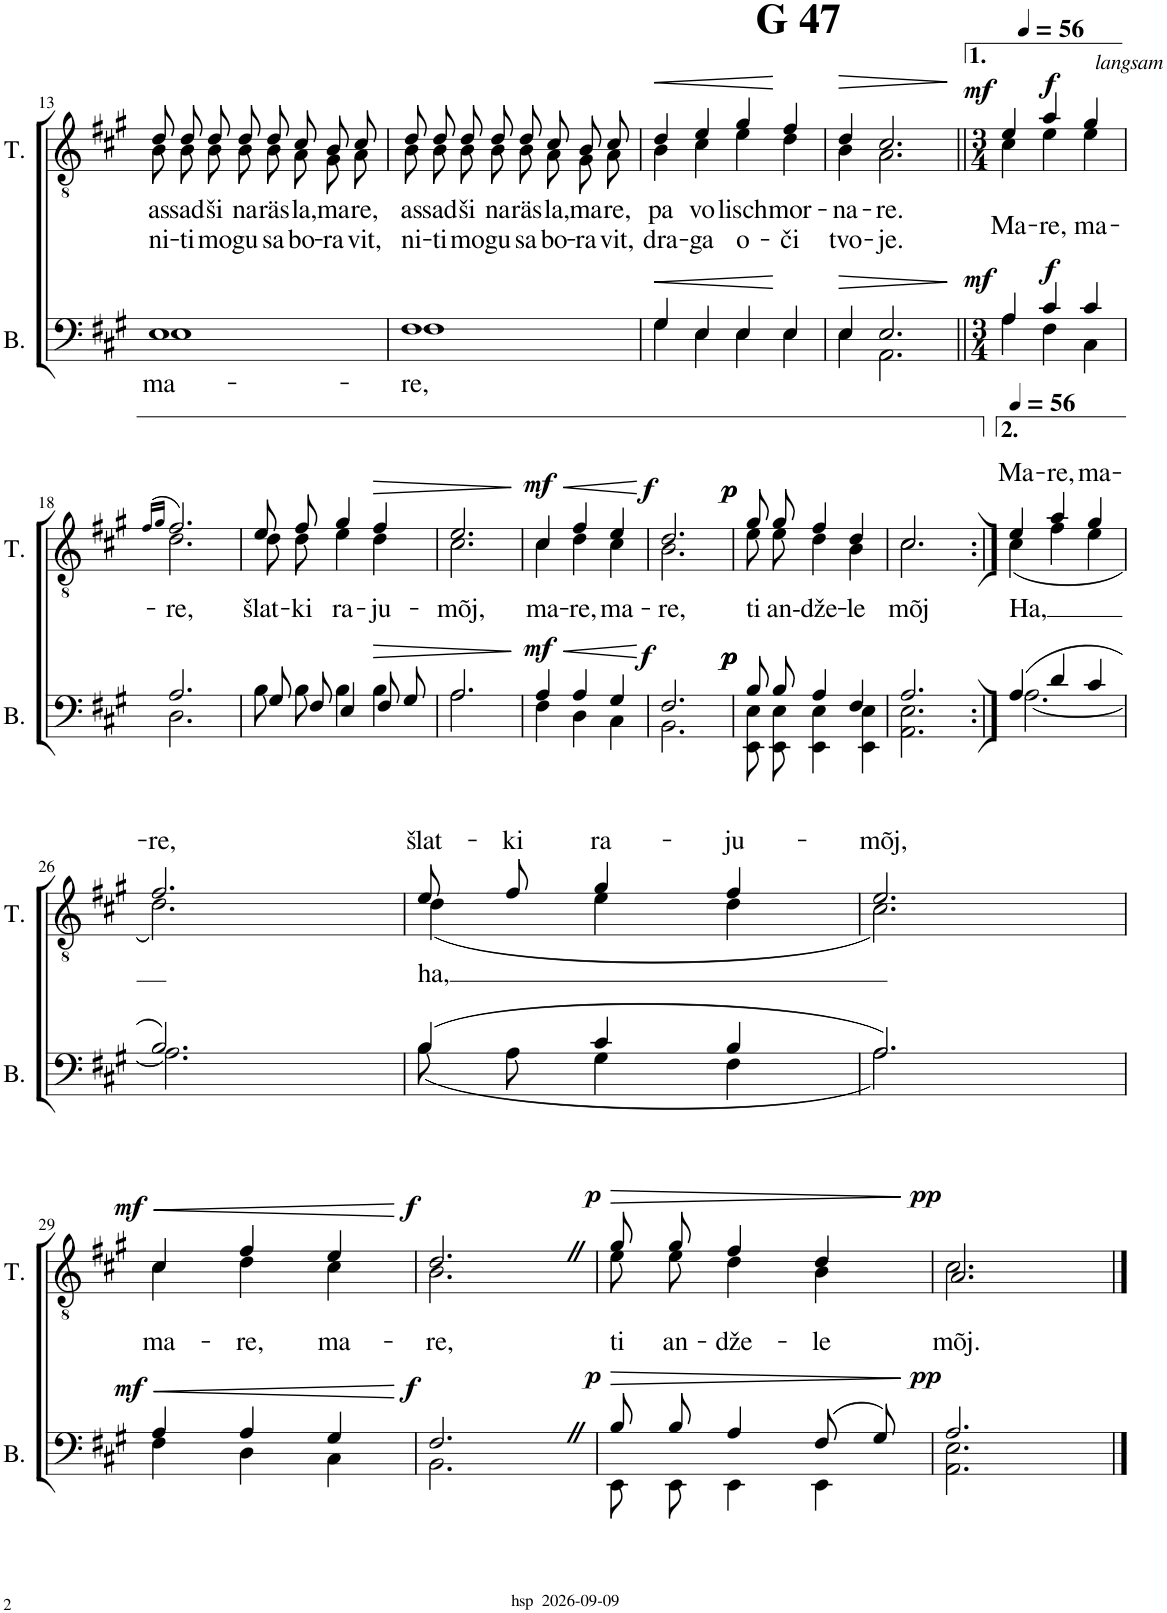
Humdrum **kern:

**kern	**text	**dynam	**kern	**text	**text	**dynam
*part2	*part2	*part2	*part1	*part1	*part1	*part1
*staff2	*staff2	*staff2	*staff1	*staff1	*staff1	*staff1
*I"Bas	*	*	*I"Tenor	*	*	*
*I'B.	*	*	*I'T.	*	*	*
!!LO:PB:g=z
*clefF4	*	*	*clefGv2	*	*	*
*k[f#c#g#]	*	*	*k[f#c#g#]	*	*	*
*M4/4	*	*	*M4/4	*	*	*
*met(c)	*	*	*met(c)	*	*	*
=13	=13	=13	=13	=13	=13	=13
*^	*	*	*	*	*	*
!	!	!LO:LY:b	!	!	!LO:LY:b	!LO:LY:b	!
*	*	*	*	*^	*	*	*
1E	1E	ma-	.	8d/	8B\	as-	ni-	.
!	!	!	!	!	!	!LO:LY:b	!LO:LY:b	!
.	.	.	.	8d/	8B\	-sad	-ti	.
!	!	!	!	!	!	!LO:LY:b	!LO:LY:b	!
.	.	.	.	8d/	8B\	ši	mo-	.
!	!	!	!	!	!	!LO:LY:b	!LO:LY:b	!
.	.	.	.	8d/	8B\	na-	-gu	.
!	!	!	!	!	!	!LO:LY:b	!LO:LY:b	!
.	.	.	.	8d/	8B\	-räs-	sa-	.
!	!	!	!	!	!	!LO:LY:b	!LO:LY:b	!
.	.	.	.	8c#/	8A\	-la,	-bo-	.
!	!	!	!	!	!	!LO:LY:b	!LO:LY:b	!
.	.	.	.	8B/	8G#\	ma-	-ra-	.
!	!	!	!	!	!	!LO:LY:b	!LO:LY:b	!
.	.	.	.	8c#/	8A\	-re,	-vit,	.
=14	=14	=14	=14	=14	=14	=14	=14	=14
!	!	!LO:LY:b	!	!	!	!LO:LY:b	!LO:LY:b	!
1F#	1F#	-re,	.	8d/	8B\	as-	ni-	.
!	!	!	!	!	!	!LO:LY:b	!LO:LY:b	!
.	.	.	.	8d/	8B\	-sad	-ti	.
!	!	!	!	!	!	!LO:LY:b	!LO:LY:b	!
.	.	.	.	8d/	8B\	ši	mo-	.
!	!	!	!	!	!	!LO:LY:b	!LO:LY:b	!
.	.	.	.	8d/	8B\	na-	-gu	.
!	!	!	!	!	!	!LO:LY:b	!LO:LY:b	!
.	.	.	.	8d/	8B\	-räs-	sa-	.
!	!	!	!	!	!	!LO:LY:b	!LO:LY:b	!
.	.	.	.	8c#/	8A\	-la,	-bo-	.
!	!	!	!	!	!	!LO:LY:b	!LO:LY:b	!
.	.	.	.	8B/	8G#\	ma-	-ra-	.
!	!	!	!	!	!	!LO:LY:b	!LO:LY:b	!
.	.	.	.	8c#/	8A\	-re,	-vit,	.
=15	=15	=15	=15	=15	=15	=15	=15	=15
!	!	!	!LO:HP:b	!	!	!LO:LY:b	!LO:LY:b	!LO:HP:b
4G#/	4G#\	.	<	4d/	4B\	pa	dra-	<
!	!	!	!	!	!	!LO:LY:b	!LO:LY:b	!
4E/	4E\	.	.	4e/	4c#\	vo-	-ga	.
!	!	!	!	!	!	!LO:LY:b	!LO:LY:b	!
4E/	4E\	.	.	4g#/	4e\	-lisch	o-	.
!	!	!	!	!LO:TX:a:B:t=G 47	!	!	!	!
!	!	!	!	!	!	!LO:LY:b	!LO:LY:b	!
4E/	4E\	.	[	4f#/	4d\	mor-	-či	[
=16	=16	=16	=16	=16	=16	=16	=16	=16
!	!	!	!LO:HP:b	!	!	!LO:LY:b	!LO:LY:b	!LO:HP:b
4E/	4E\	.	>	4d/	4B\	-na-	tvo-	>
!	!	!	!	!	!	!LO:LY:b	!LO:LY:b	!
2.E/	2.AA\	.	.	2.c#/	2.A\	-re.	-je.	.
*v	*v	*	*	*	*	*	*	*
*	*	*	*v	*v	*	*	*
.	.	]	.	.	.	]
=17||	=17||	=17||	=17||	=17||	=17||	=17||
*M3/4	*	*	*M3/4	*	*	*
*	*	*	*MM56	*	*	*
*^	*	*	*^	*	*	*
!	!	!	!LO:DY:a	!	!	!LO:LY:b	!	!LO:DY:a
4A/	4A\	.	mf	4e/	4c#\	Ma-	.	mf
!	!	!	!	!LO:TX:a:i:t=langsam	!	!	!	!
!	!	!	!LO:DY:a	!	!	!LO:LY:b	!	!LO:DY:a
4c#/	4F#\	.	f	4a/	4e\	-re,	.	f
!	!	!	!	!	!	!LO:LY:b	!	!
4c#/	4C#\	.	.	4g#/	4e\	ma-	.	.
!!LO:LB:g=z	!!
=18	=18	=18	=18	=18	=18	=18	=18	=18
.	.	.	.	(>16qf#/LL	.	.	.	.
.	.	.	.	16qg#/JJ	.	.	.	.
!	!	!	!	!	!	!LO:LY:b	!	!
2.A/	2.D\	.	.	2.f#/)	2.d\	-re,	.	.
=19	=19	=19	=19	=19	=19	=19	=19	=19
!	!	!	!	!	!	!LO:LY:b	!	!
8G#/L	8B\L	.	.	8e/	8d\	šlat-	.	.
!	!	!	!	!	!	!LO:LY:b	!	!
8F#/J	8B\J	.	.	8f#/	8d\	-ki	.	.
!	!	!	!	!	!	!LO:LY:b	!	!
4E/	4B\	.	.	4g#/	4e\	ra-	.	.
!	!	!	!LO:HP:b	!	!	!LO:LY:b	!	!LO:HP:b
8F#/L	4B\	.	>	4f#/	4d\	-ju-	.	>
8G#/J	.	.	.	.	.	.	.	.
=20	=20	=20	=20	=20	=20	=20	=20	=20
!	!	!	!	!	!	!LO:LY:b	!	!
2.A/	2.A\	.	.	2.e/	2.c#\	-mõj,	.	.
*v	*v	*	*	*	*	*	*	*
*	*	*	*v	*v	*	*	*
.	.	]	.	.	.	]
=21	=21	=21	=21	=21	=21	=21
!	!	!LO:HP:b	!	!LO:LY:b	!	!LO:HP:b
*^	*	*	*^	*	*	*
!	!	!	!LO:DY:n=1:a	!	!	!	!	!LO:DY:n=1:a
4A/	4F#\	.	< mf	4c#/	4c#\	ma-	.	< mf
!	!	!	!	!	!	!LO:LY:b	!	!
4A/	4D\	.	.	4f#/	4d\	-re,	.	.
!	!	!	!	!	!	!LO:LY:b	!	!
4G#/	4C#\	.	.	4e/	4c#\	ma-	.	.
*v	*v	*	*	*	*	*	*	*
*	*	*	*v	*v	*	*	*
.	.	[	.	.	.	[
=22	=22	=22	=22	=22	=22	=22
*^	*	*	*^	*	*	*
!	!	!	!LO:DY:a	!	!	!LO:LY:b	!	!LO:DY:a
2.F#/	2.BB\	.	f	2.d/	2.B\	-re,	.	f
=23	=23	=23	=23	=23	=23	=23	=23	=23
!	!	!	!LO:DY:a	!	!	!LO:LY:b	!	!
!	!	!	!LO:DY:n=1:a	!	!	!	!	!
!	!	!	!LO:DY:n=2:a	!	!	!	!	!LO:DY:a
!	!	!	!	!	!	!	!	!LO:DY:n=1:a
8B/L	8EE/ 8E/L	.	p p p	8g#/	8e\	ti	.	p p
!	!	!	!	!	!	!LO:LY:b	!	!
8B/J	8EE/ 8E/J	.	.	8g#/	8e\	an--	.	.
!	!	!	!	!	!	!LO:LY:b	!	!
4A/	4EE\ 4E\	.	.	4f#/	4d\	-dže-	.	.
!	!	!	!	!	!	!LO:LY:b	!	!
4F#/	4EE\ 4E\	.	.	4d/	4B\	-le	.	.
=24	=24	=24	=24	=24	=24	=24	=24	=24
!	!	!	!	!	!	!LO:LY:b	!	!
2.A/	2.AA\ 2.E\	.	.	2.c#/	2.c#\	mõj	.	.
=25:|!	=25:|!	=25:|!	=25:|!	=25:|!	=25:|!	=25:|!	=25:|!	=25:|!
*	*	*	*	*MM56	*	*	*	*
!	!	!	!	!	!	!LO:LY:a	!	!
!	!	!	!	!	!	!LO:LY:b	!	!
(4A/	[2.A\	.	.	4e/	(4c#\	Ha,	.	.
!	!	!	!	!	!	!LO:LY:a	!	!
4d/	.	.	.	4a/	4f#\	-re,	.	.
!	!	!	!	!	!	!LO:LY:a	!	!
4c#/	.	.	.	4g#/	4e\	ma-	.	.
!!LO:LB:g=z	!!
=26	=26	=26	=26	=26	=26	=26	=26	=26
!	!	!	!	!	!	!LO:LY:a	!	!
2.B/)	2.A\]	.	.	2.f#/	2.d\)	-re,	.	.
=27	=27	=27	=27	=27	=27	=27	=27	=27
!	!	!	!	!	!	!LO:LY:a	!	!
!	!	!	!	!	!	!LO:LY:b	!	!
(4B/	(8B\L	.	.	8e/	(4d\	ha,	.	.
!	!	!	!	!	!	!LO:LY:a	!	!
.	8A\J	.	.	8f#/	.	-ki	.	.
!	!	!	!	!	!	!LO:LY:a	!	!
4c#/	4G#\	.	.	4g#/	4e\	ra-	.	.
!	!	!	!	!	!	!LO:LY:a	!	!
4B/	4F#\	.	.	4f#/	4d\	-ju-	.	.
=28	=28	=28	=28	=28	=28	=28	=28	=28
!	!	!	!	!	!	!LO:LY:a	!	!
2.A/)	2.A\)	.	.	2.e/	2.c#\)	-mõj,	.	.
!!LO:LB:g=z	!!
=29	=29	=29	=29	=29	=29	=29	=29	=29
!	!	!	!LO:HP:b	!	!	!LO:LY:b	!	!LO:HP:b
!	!	!	!LO:DY:n=1:a	!	!	!	!	!LO:DY:n=1:a
4A/	4F#\	.	< mf	4c#/	4c#\	ma-	.	< mf
!	!	!	!	!	!	!LO:LY:b	!	!
4A/	4D\	.	.	4f#/	4d\	-re,	.	.
!	!	!	!	!	!	!LO:LY:b	!	!
4G#/	4C#\	.	.	4e/	4c#\	ma-	.	.
*v	*v	*	*	*	*	*	*	*
*	*	*	*v	*v	*	*	*
.	.	[	.	.	.	[
=30	=30	=30	=30	=30	=30	=30
*^	*	*	*^	*	*	*
!	!	!	!LO:DY:a	!	!	!LO:LY:b	!	!LO:DY:a
2.F#Z/	2.BB\	.	f	2.dZ/	2.B\	-re,	.	f
=31	=31	=31	=31	=31	=31	=31	=31	=31
!	!	!	!LO:HP:b	!	!	!LO:LY:b	!	!LO:HP:b
!	!	!	!LO:DY:n=1:a	!	!	!	!	!LO:DY:n=1:a
8B/L	8EE\L	.	> p	8g#/	8e\	ti	.	> p
!	!	!	!	!	!	!LO:LY:b	!	!
8B/J	8EE\J	.	.	8g#/	8e\	an-	.	.
!	!	!	!	!	!	!LO:LY:b	!	!
4A/	4EE\	.	.	4f#/	4d\	-dže-	.	.
!	!	!	!	!	!	!LO:LY:b	!	!
(8F#/L	4EE\	.	.	4d/	4B\	-le	.	.
8G#/J)	.	.	.	.	.	.	.	.
*v	*v	*	*	*	*	*	*	*
*	*	*	*v	*v	*	*	*
.	.	]	.	.	.	]
=32	=32	=32	=32	=32	=32	=32
*^	*	*	*^	*	*	*
!	!	!	!LO:DY:a	!	!	!LO:LY:b	!	!LO:DY:a
2.A/	2.AA\ 2.E\	.	pp	2.A/	2.c#\	mõj.	.	pp
*v	*v	*	*	*	*	*	*	*
*	*	*	*v	*v	*	*	*
==	==	==	==	==	==	==
*-	*-	*-	*-	*-	*-	*-
